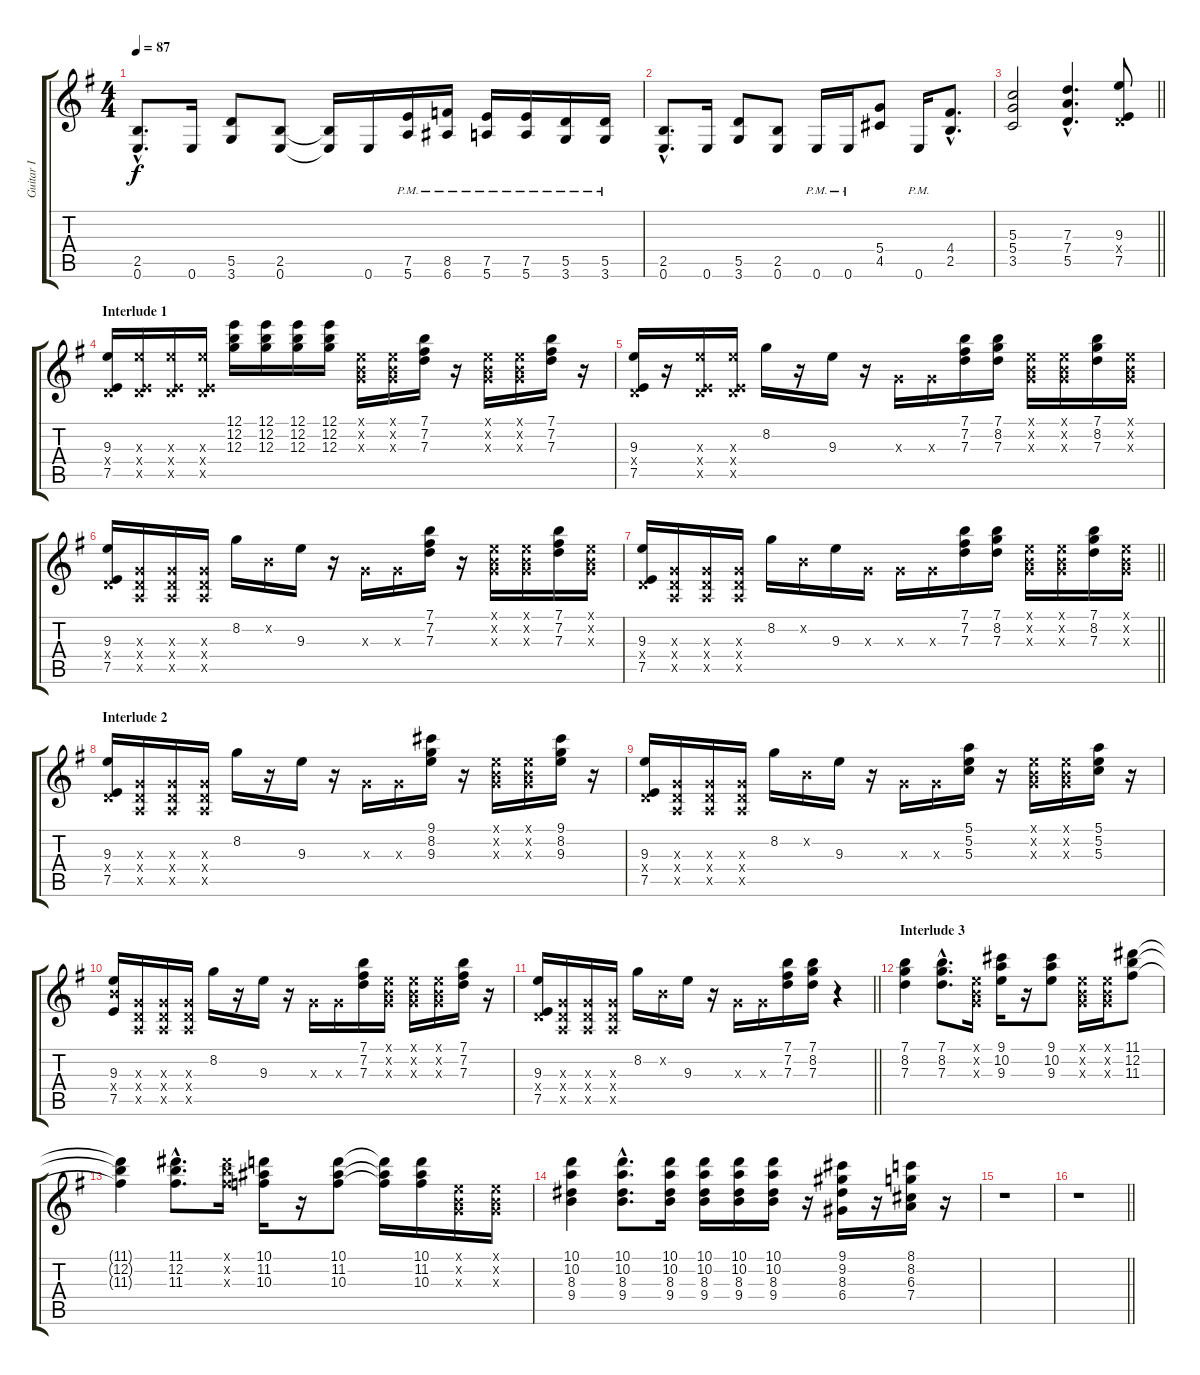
\track ("Guitar I" "Guitar I") {instrument distortionguitar}
\staff {score tabs}
\tuning (E4 B3 G3 D3 A2 E2) {hide}
\ts (4 4)
\tempo 87
\clef g2
\ks g
(2.5{hac} 0.6{hac}).8{d dy f} 0.6.16 (5.5 3.6).8 (2.5 0.6).8 (2.5{t} 0.6{t}).16 0.6.16 (7.5{pm} 5.6{pm}).16 (8.5{pm} 6.6{pm}).16 (7.5{pm} 5.6{pm}).16 (7.5{pm} 5.6{pm}).16 (5.5{pm} 3.6{pm}).16 (5.5{pm} 3.6{pm}).16 |
(2.5{hac} 0.6{hac}).8{d} 0.6.16 (5.5 3.6).8 (2.5 0.6).8 0.6{pm}.16 0.6{pm}.16 (5.4 4.5).8 0.6{pm}.16 (4.4{hac} 2.5{hac}).8{d} |
\barLineRight lightlight
(5.3 5.4 3.5).2 (7.3{hac} 7.4{hac} 5.5{hac}).4{d} (9.3 0.4{x} 7.5).8 |
\section ("" "Interlude 1")
(9.3 0.4{x} 7.5).16 (9.3{x} 0.4{x} 7.5{x}).16 (9.3{x} 0.4{x} 7.5{x}).16 (9.3{x} 0.4{x} 7.5{x}).16 (12.1 12.2 12.3).16 (12.1 12.2 12.3).16 (12.1 12.2 12.3).16 (12.1 12.2 12.3).16 (0.1{x} 0.2{x} 0.3{x}).16 (0.1{x} 0.2{x} 0.3{x}).16 (7.1 7.2 7.3).16 r.16 (0.1{x} 0.2{x} 0.3{x}).16 (0.1{x} 0.2{x} 0.3{x}).16 (7.1 7.2 7.3).16 r.16 |
(9.3 0.4{x} 7.5).16 r.16 (9.3{x} 0.4{x} 7.5{x}).16 (9.3{x} 0.4{x} 7.5{x}).16 8.2.16 r.16 9.3.16 r.16 0.3{x}.16 0.3{x}.16 (7.1 7.2 7.3).16 (7.1 8.2 7.3).16 (0.1{x} 0.2{x} 0.3{x}).16 (0.1{x} 0.2{x} 0.3{x}).16 (7.1 8.2 7.3).16 (0.1{x} 0.2{x} 0.3{x}).16 |
(9.3 0.4{x} 7.5).16 (0.3{x} 0.4{x} 0.5{x}).16 (0.3{x} 0.4{x} 0.5{x}).16 (0.3{x} 0.4{x} 0.5{x}).16 8.2.16 0.2{x}.16 9.3.16 r.16 0.3{x}.16 0.3{x}.16 (7.1 7.2 7.3).16 r.16 (0.1{x} 0.2{x} 0.3{x}).16 (0.1{x} 0.2{x} 0.3{x}).16 (7.1 7.2 7.3).16 (0.1{x} 0.2{x} 0.3{x}).16 |
\barLineRight lightlight
(9.3 0.4{x} 7.5).16 (0.3{x} 0.4{x} 0.5{x}).16 (0.3{x} 0.4{x} 0.5{x}).16 (0.3{x} 0.4{x} 0.5{x}).16 8.2.16 0.2{x}.16 9.3.16 0.3{x}.16 0.3{x}.16 0.3{x}.16 (7.1 7.2 7.3).16 (7.1 8.2 7.3).16 (0.1{x} 0.2{x} 0.3{x}).16 (0.1{x} 0.2{x} 0.3{x}).16 (7.1 8.2 7.3).16 (0.1{x} 0.2{x} 0.3{x}).16 |
\section ("" "Interlude 2")
(9.3 0.4{x} 7.5).16 (0.3{x} 0.4{x} 0.5{x}).16 (0.3{x} 0.4{x} 0.5{x}).16 (0.3{x} 0.4{x} 0.5{x}).16 8.2.16 r.16 9.3.16 r.16 0.3{x}.16 0.3{x}.16 (9.1 8.2 9.3).16 r.16 (0.1{x} 0.2{x} 0.3{x}).16 (0.1{x} 0.2{x} 0.3{x}).16 (9.1 8.2 9.3).16 r.16 |
(9.3 0.4{x} 7.5).16 (0.3{x} 0.4{x} 0.5{x}).16 (0.3{x} 0.4{x} 0.5{x}).16 (0.3{x} 0.4{x} 0.5{x}).16 8.2.16 0.2{x}.16 9.3.16 r.16 0.3{x}.16 0.3{x}.16 (5.1 5.2 5.3).16 r.16 (0.1{x} 0.2{x} 0.3{x}).16 (0.1{x} 0.2{x} 0.3{x}).16 (5.1 5.2 5.3).16 r.16 |
(9.3 9.4{x} 7.5).16 (0.3{x} 0.4{x} 0.5{x}).16 (0.3{x} 0.4{x} 0.5{x}).16 (0.3{x} 0.4{x} 0.5{x}).16 8.2.16 r.16 9.3.16 r.16 0.3{x}.16 0.3{x}.16 (7.1 7.2 7.3).16 (0.1{x} 0.2{x} 0.3{x}).16 (0.1{x} 0.2{x} 0.3{x}).16 (0.1{x} 0.2{x} 0.3{x}).16 (7.1 7.2 7.3).16 r.16 |
\barLineRight lightlight
(9.3 0.4{x} 7.5).16 (0.3{x} 0.4{x} 0.5{x}).16 (0.3{x} 0.4{x} 0.5{x}).16 (0.3{x} 0.4{x} 0.5{x}).16 8.2.16 0.2{x}.16 9.3.16 r.16 0.3{x}.16 0.3{x}.16 (7.1 7.2 7.3).16 (7.1 8.2 7.3).16 r.4 |
\section ("" "Interlude 3")
(7.1 8.2 7.3).4 (7.1{hac} 8.2{hac} 7.3{hac}).8{d} (0.1{x} 0.2{x} 0.3{x}).16 (9.1 10.2 9.3).16 r.16 (9.1 10.2 9.3).8 (0.1{x} 0.2{x} 0.3{x}).16 (0.1{x} 0.2{x} 0.3{x}).16 (11.1 12.2 11.3).8 |
(11.1{t} 12.2{t} 11.3{t}).4 (11.1{hac} 12.2{hac} 11.3{hac}).8{d} (11.1{x} 12.2{x} 11.3{x}).16 (10.1 11.2 10.3).16 r.16 (10.1 11.2 10.3).8 (10.1{t} 11.2{t} 10.3{t}).16 (10.1 11.2 10.3).16 (0.1{x} 0.2{x} 0.3{x}).16 (0.1{x} 0.2{x} 0.3{x}).16 |
(10.1 10.2 8.3 9.4).4 (10.1{hac} 10.2{hac} 8.3{hac} 9.4{hac}).8{d} (10.1 10.2 8.3 9.4).16 (10.1 10.2 8.3 9.4).16 (10.1 10.2 8.3 9.4).16 (10.1 10.2 8.3 9.4).16 r.16 (9.1 9.2 8.3 6.4).16 r.16 (8.1 8.2 6.3 7.4).16 r.16 |
r.1 |
\barLineRight lightlight
r.1
